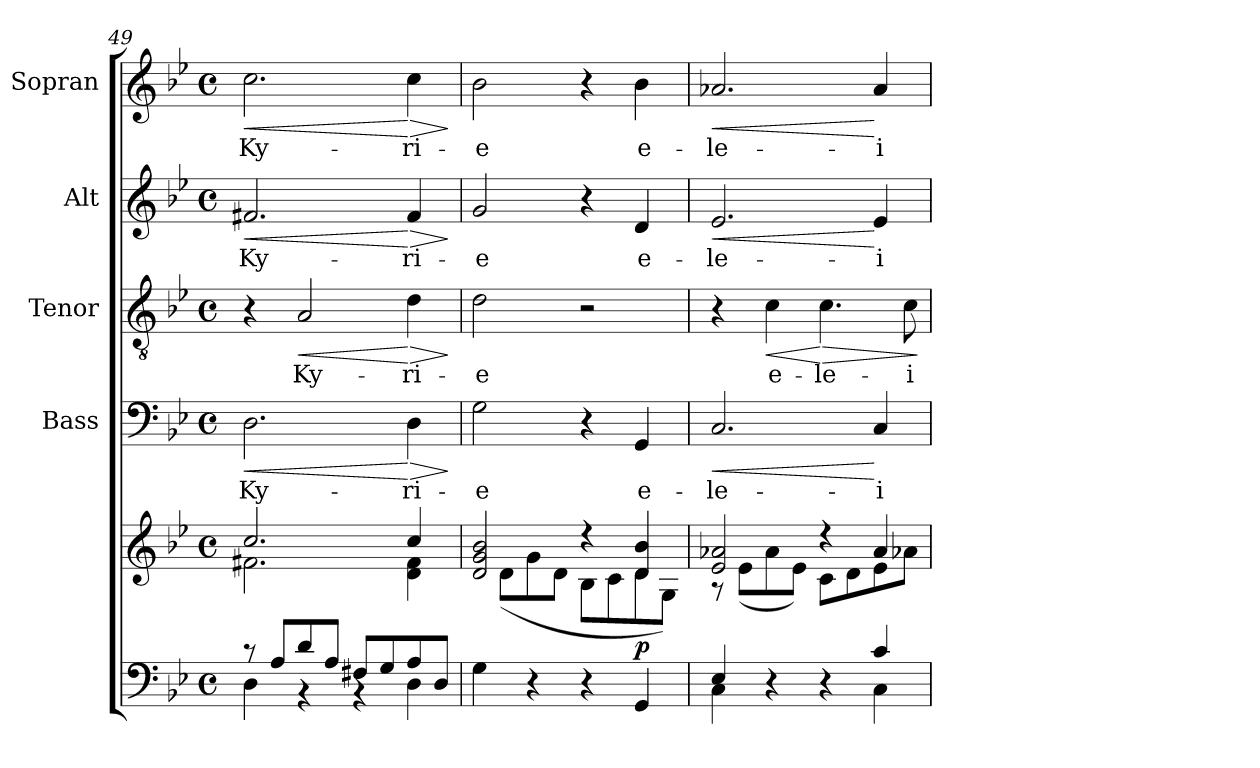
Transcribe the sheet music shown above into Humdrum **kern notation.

**kern	**kern	**dynam	**kern	**text	**dynam	**kern	**text	**dynam	**kern	**text	**dynam	**kern	**text	**dynam
*part5	*part5	*part5	*part4	*part4	*part4	*part3	*part3	*part3	*part2	*part2	*part2	*part1	*part1	*part1
*staff6	*staff5	*staff5/6	*staff4	*staff4	*staff4	*staff3	*staff3	*staff3	*staff2	*staff2	*staff2	*staff1	*staff1	*staff1
*	*	*	*I"Bass	*	*	*I"Tenor	*	*	*I"Alt	*	*	*I"Sopran	*	*
*	*	*	*I'B.	*	*	*I'T.	*	*	*I'A.	*	*	*I'S.	*	*
!!LO:LB:g=z
*clefF4	*clefG2	*	*clefF4	*	*	*clefGv2	*	*	*clefG2	*	*	*clefG2	*	*
*k[b-e-]	*k[b-e-]	*	*k[b-e-]	*	*	*k[b-e-]	*	*	*k[b-e-]	*	*	*k[b-e-]	*	*
*B-:	*B-:	*	*B-:	*	*	*B-:	*	*	*B-:	*	*	*B-:	*	*
*M4/4	*M4/4	*	*M4/4	*	*	*M4/4	*	*	*M4/4	*	*	*M4/4	*	*
*met(c)	*met(c)	*	*met(c)	*	*	*met(c)	*	*	*met(c)	*	*	*met(c)	*	*
=49	=49	=49	=49	=49	=49	=49	=49	=49	=49	=49	=49	=49	=49	=49
*^	*^	*	*	*	*	*	*	*	*	*	*	*	*	*
!	!	!	!	!	!	!LO:LY:b	!LO:HP:b	!	!	!	!	!LO:LY:b	!LO:HP:b	!	!LO:LY:b	!LO:HP:b
8rB	4D\	2.cc!/	2.f#X!\	.	2.D\	Ky-	<	4r	.	.	2.f#X/	Ky-	<	2.cc\	Ky-	<
8A/L	.	.	.	.	.	.	.	.	.	.	.	.	.	.	.	.
!	!	!	!	!	!	!	!	!	!LO:LY:b	!LO:HP:b	!	!	!	!	!	!
8d/	4rAA	.	.	.	.	.	.	2A/	Ky-	<	.	.	.	.	.	.
8A/J	.	.	.	.	.	.	.	.	.	.	.	.	.	.	.	.
8F#X/L	4rAA	.	.	.	.	.	.	.	.	.	.	.	.	.	.	.
8G/	.	.	.	.	.	.	.	.	.	.	.	.	.	.	.	.
!	!	!	!	!	!	!LO:LY:b	!LO:HP:n=1:b	!	!LO:LY:b	!LO:HP:n=1:b	!	!LO:LY:b	!LO:HP:n=1:b	!	!LO:LY:b	!LO:HP:n=1:b
8A/	4D\	4cc!/	4d!\ 4f#!\	.	4D\	-ri-	[ >	4d\	-ri-	[ >	4f#/	-ri-	[ >	4cc\	-ri-	[ >
8D/J	.	.	.	.	.	.	.	.	.	.	.	.	.	.	.	.
*v	*v	*	*	*	*	*	*	*	*	*	*	*	*	*	*	*
*	*v	*v	*	*	*	*	*	*	*	*	*	*	*	*	*
.	.	.	.	.	]	.	.	]	.	.	]	.	.	]
=50	=50	=50	=50	=50	=50	=50	=50	=50	=50	=50	=50	=50	=50	=50
*	*^	*	*	*	*	*	*	*	*	*	*	*	*	*
!	!	!	!	!	!LO:LY:b	!	!	!LO:LY:b	!	!	!LO:LY:b	!	!	!LO:LY:b	!
4G\	2d!/ 2g!/ 2b-!/	8ryy	.	2G\	-e	.	2d\	-e	.	2g/	-e	.	2b-\	-e	.
.	.	(<8d!\L	.	.	.	.	.	.	.	.	.	.	.	.	.
4r	.	8g!\	.	.	.	.	.	.	.	.	.	.	.	.	.
.	.	8d!\J	.	.	.	.	.	.	.	.	.	.	.	.	.
4r	4r	8B-!\L	.	4r	.	.	2r	.	.	4r	.	.	4r	.	.
.	.	8c!\	.	.	.	.	.	.	.	.	.	.	.	.	.
!	!	!	!LO:DY:a=2	!	!LO:LY:b	!	!	!	!	!	!LO:LY:b	!	!	!LO:LY:b	!
4GG/	4d!/ 4b-!/	8d!\	p	4GG/	e-	.	.	.	.	4d/	e-	.	4b-\	e-	.
.	.	8G!\J)	.	.	.	.	.	.	.	.	.	.	.	.	.
=51	=51	=51	=51	=51	=51	=51	=51	=51	=51	=51	=51	=51	=51	=51	=51
*^	*	*	*	*	*	*	*	*	*	*	*	*	*	*	*
!	!	!	!	!	!	!LO:LY:b	!LO:HP:b	!	!	!	!	!	!	!	!	!
!	!	!	!	!	!	!	!LO:HP:n=1:b	!	!	!	!	!LO:LY:b	!LO:HP:b	!	!	!
!	!	!	!	!	!	!	!	!	!	!	!	!	!LO:HP:n=1:b	!	!LO:LY:b	!LO:HP:b
!	!	!	!	!	!	!	!	!	!	!	!	!	!	!	!	!LO:HP:n=1:b
4E-!/	4C\	2e-!/ 2a-X!/	8rA	.	2.C/	-le-	< >	4r	.	.	2.e-/	-le-	< >	2.a-X/	-le-	< >
.	.	.	(>8e-!\L	.	.	.	.	.	.	.	.	.	.	.	.	.
!	!	!	!	!	!	!	!	!	!LO:LY:b	!LO:HP:b	!	!	!	!	!	!
4ryy	4r	.	8a-!\	.	.	.	.	4c\	e-	<	.	.	.	.	.	.
.	.	.	8e-!\J)	.	.	.	.	.	.	.	.	.	.	.	.	.
!	!	!	!	!	!	!	!	!	!LO:LY:b	!LO:HP:n=1:b	!	!	!	!	!	!
4ryy	4r	4r	8c!\L	.	.	.	.	4.c\	-le-	[ >	.	.	.	.	.	.
.	.	.	8d!\	.	.	.	.	.	.	.	.	.	.	.	.	.
!	!	!	!	!	!	!LO:LY:b	!	!	!	!	!	!LO:LY:b	!	!	!LO:LY:b	!
4c!/	4C\	4a-!/	8e-!\	.	4C/	-i-	[	.	.	.	4e-/	-i-	[	4a-/	-i-	[
!	!	!	!	!	!	!	!	!	!LO:LY:b	!	!	!	!	!	!	!
.	.	.	8a-X!\J	.	.	.	.	8c\	-i-	.	.	.	.	.	.	.
*v	*v	*	*	*	*	*	*	*	*	*	*	*	*	*	*	*
*	*v	*v	*	*	*	*	*	*	*	*	*	*	*	*	*
.	.	.	.	.	]	.	.	]	.	.	]	.	.	]
=	=	=	=	=	=	=	=	=	=	=	=	=	=	=
*-	*-	*-	*-	*-	*-	*-	*-	*-	*-	*-	*-	*-	*-	*-
